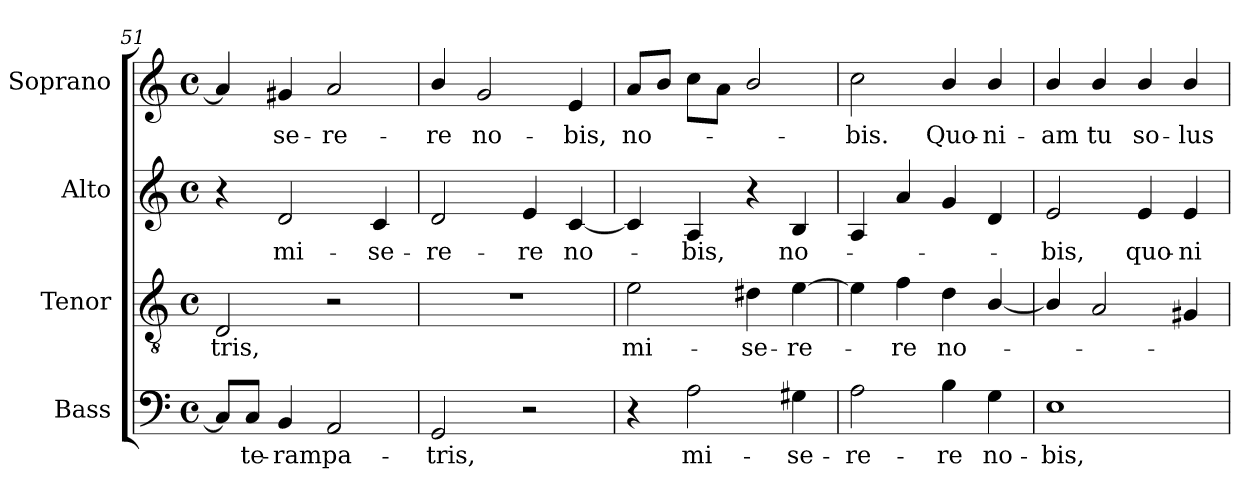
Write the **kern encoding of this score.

**kern	**text	**kern	**text	**kern	**text	**kern	**text
*part4	*part4	*part3	*part3	*part2	*part2	*part1	*part1
*staff4	*staff4	*staff3	*staff3	*staff2	*staff2	*staff1	*staff1
*I"Bass	*	*I"Tenor	*	*I"Alto	*	*I"Soprano	*
*I'B.	*	*I'T.	*	*I'A.	*	*I'S.	*
!!LO:LB:g=z
*clefF4	*	*clefGv2	*	*clefG2	*	*clefG2	*
*	*	*ITrd7c12	*	*	*	*	*
*k[]	*	*k[]	*	*k[]	*	*k[]	*
*C:	*	*C:	*	*C:	*	*C:	*
*M4/4	*	*M4/4	*	*M4/4	*	*M4/4	*
*met(c)	*	*met(c)	*	*met(c)	*	*met(c)	*
=51	=51	=51	=51	=51	=51	=51	=51
!	!	!	!LO:LY:b:color=#000000	!	!	!	!
8Ci/L]	.	2DDi/	-tris,	4r	.	4ai/]	.
!	!LO:LY:b:color=#000000	!	!	!	!	!	!
8Ci/J	-te-	.	.	.	.	.	.
!	!LO:LY:b:color=#000000	!	!	!	!	!	!
!	!	!	!	!	!LO:LY:b:color=#000000	!	!
!	!	!	!	!	!	!	!LO:LY:b:color=#000000
4BBi/	-ram	.	.	2di/	mi-	4g#Xi/	-se-
!	!LO:LY:b:color=#000000	!	!	!	!	!	!
!	!	!	!	!	!	!	!LO:LY:b:color=#000000
2AAi/	pa-	2r	.	.	.	2ai/	-re-
!	!	!	!	!	!LO:LY:b:color=#000000	!	!
.	.	.	.	4ci/	-se-	.	.
=52	=52	=52	=52	=52	=52	=52	=52
!	!LO:LY:b:color=#000000	!	!	!	!	!	!
!	!	!	!	!	!LO:LY:b:color=#000000	!	!
!	!	!	!	!	!	!	!LO:LY:b:color=#000000
2GGi/	-tris,	1r	.	2di/	-re-	4bi/	-re
!	!	!	!	!	!	!	!LO:LY:b:color=#000000
.	.	.	.	.	.	2gi/	no-
!	!	!	!	!	!LO:LY:b:color=#000000	!	!
2r	.	.	.	4ei/	-re	.	.
!	!	!	!	!	!LO:LY:b:color=#000000	!	!
!	!	!	!	!	!	!	!LO:LY:b:color=#000000
.	.	.	.	[4ci/	no-	4ei/	-bis,
=53	=53	=53	=53	=53	=53	=53	=53
!	!	!	!LO:LY:b:color=#000000	!	!	!	!
!	!	!	!	!	!	!	!LO:LY:b:color=#000000
4r	.	2Ei\	mi-	4ci/]	.	8ai/L	no-
.	.	.	.	.	.	8bi/J	.
!	!LO:LY:b:color=#000000	!	!	!	!	!	!
!	!	!	!	!	!LO:LY:b:color=#000000	!	!
2Ai\	mi-	.	.	4Ai/	-bis,	8cci\L	.
.	.	.	.	.	.	8ai\J	.
!	!	!	!LO:LY:b:color=#000000	!	!	!	!
.	.	4D#Xi\	-se-	4r	.	2bi/	.
!	!LO:LY:b:color=#000000	!	!	!	!	!	!
!	!	!	!LO:LY:b:color=#000000	!	!	!	!
!	!	!	!	!	!LO:LY:b:color=#000000	!	!
4G#Xi\	-se-	[4Ei\	-re-	4Bi/	no-	.	.
=54	=54	=54	=54	=54	=54	=54	=54
!	!LO:LY:b:color=#000000	!	!	!	!	!	!
!	!	!	!	!	!	!	!LO:LY:b:color=#000000
2Ai\	-re-	4Ei\]	.	4Ai/	.	2cci\	-bis.
!	!	!	!LO:LY:b:color=#000000	!	!	!	!
.	.	4Fi\	-re	4ai/	.	.	.
!	!LO:LY:b:color=#000000	!	!	!	!	!	!
!	!	!	!LO:LY:b:color=#000000	!	!	!	!
!	!	!	!	!	!	!	!LO:LY:b:color=#000000
4Bi\	-re	4Di\	no-	4gi/	.	4bi/	Quo-
!	!LO:LY:b:color=#000000	!	!	!	!	!	!
!	!	!	!	!	!	!	!LO:LY:b:color=#000000
4Gi\	no-	[4BBi/	.	4di/	.	4bi/	-ni-
=55	=55	=55	=55	=55	=55	=55	=55
!	!LO:LY:b:color=#000000	!	!	!	!	!	!
!	!	!	!	!	!LO:LY:b:color=#000000	!	!
!	!	!	!	!	!	!	!LO:LY:b:color=#000000
1Ei	-bis,	4BBi/]	.	2ei/	-bis,	4bi/	-am
!	!	!	!	!	!	!	!LO:LY:b:color=#000000
.	.	2AAi/	.	.	.	4bi/	tu
!	!	!	!	!	!LO:LY:b:color=#000000	!	!
!	!	!	!	!	!	!	!LO:LY:b:color=#000000
.	.	.	.	4ei/	quo-	4bi/	so-
!	!	!	!	!	!LO:LY:b:color=#000000	!	!
!	!	!	!	!	!	!	!LO:LY:b:color=#000000
.	.	4GG#Xi/	.	4ei/	-ni-	4bi/	-lus
=	=	=	=	=	=	=	=
*-	*-	*-	*-	*-	*-	*-	*-
